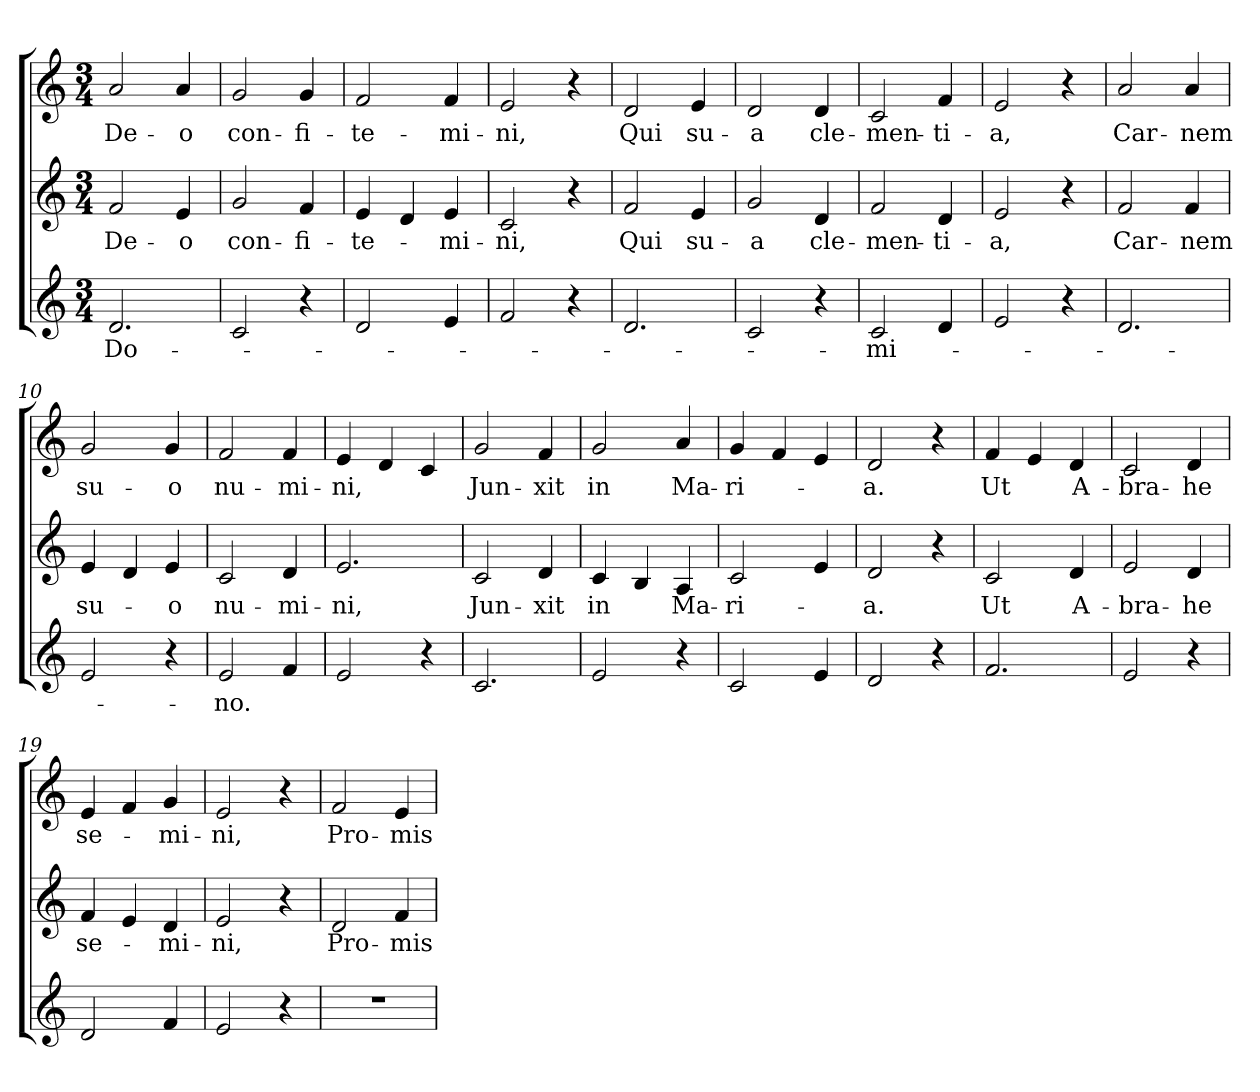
**kern	**text	**kern	**text	**kern	**text
*part3	*part3	*part2	*part2	*part1	*part1
*staff3	*staff3	*staff2	*staff2	*staff1	*staff1
*clefG2	*	*clefG2	*	*clefG2	*
*k[]	*	*k[]	*	*k[]	*
*C:	*	*C:	*	*C:	*
*M3/4	*	*M3/4	*	*M3/4	*
=1	=1	=1	=1	=1	=1
!	!LO:LY:b	!	!LO:LY:b	!	!LO:LY:b
2.d/	Do-	2f/	De-	2a/	De-
!	!	!	!LO:LY:b	!	!LO:LY:b
.	.	4e/	-o	4a/	-o
=2	=2	=2	=2	=2	=2
!	!	!	!LO:LY:b	!	!LO:LY:b
2c/	.	2g/	con-	2g/	con-
!	!	!	!LO:LY:b	!	!LO:LY:b
4r	.	4f/	-fi-	4g/	-fi-
=3	=3	=3	=3	=3	=3
!	!	!	!LO:LY:b	!	!LO:LY:b
2d/	.	4e/	-te-	2f/	-te-
.	.	4d/	.	.	.
!	!	!	!LO:LY:b	!	!LO:LY:b
4e/	.	4e/	-mi-	4f/	-mi-
=4	=4	=4	=4	=4	=4
!	!	!	!LO:LY:b	!	!LO:LY:b
2f/	.	2c/	-ni,	2e/	-ni,
4r	.	4r	.	4r	.
=5	=5	=5	=5	=5	=5
!	!	!	!LO:LY:b	!	!LO:LY:b
2.d/	.	2f/	Qui	2d/	Qui
!	!	!	!LO:LY:b	!	!LO:LY:b
.	.	4e/	su-	4e/	su-
=6	=6	=6	=6	=6	=6
!	!	!	!LO:LY:b	!	!LO:LY:b
2c/	.	2g/	-a	2d/	-a
!	!	!	!LO:LY:b	!	!LO:LY:b
4r	.	4d/	cle-	4d/	cle-
=7	=7	=7	=7	=7	=7
!	!LO:LY:b	!	!LO:LY:b	!	!LO:LY:b
2c/	-mi-	2f/	-men-	2c/	-men-
!	!	!	!LO:LY:b	!	!LO:LY:b
4d/	.	4d/	-ti-	4f/	-ti-
=8	=8	=8	=8	=8	=8
!	!	!	!LO:LY:b	!	!LO:LY:b
2e/	.	2e/	-a,	2e/	-a,
4r	.	4r	.	4r	.
=9	=9	=9	=9	=9	=9
!	!	!	!LO:LY:b	!	!LO:LY:b
2.d/	.	2f/	Car-	2a/	Car-
!	!	!	!LO:LY:b	!	!LO:LY:b
.	.	4f/	-nem	4a/	-nem
=10	=10	=10	=10	=10	=10
!	!	!	!LO:LY:b	!	!LO:LY:b
2e/	.	4e/	su-	2g/	su-
.	.	4d/	.	.	.
!	!	!	!LO:LY:b	!	!LO:LY:b
4r	.	4e/	-o	4g/	-o
=11	=11	=11	=11	=11	=11
!	!LO:LY:b	!	!LO:LY:b	!	!LO:LY:b
2e/	-no.	2c/	nu-	2f/	nu-
!	!	!	!LO:LY:b	!	!LO:LY:b
4f/	.	4d/	-mi-	4f/	-mi-
!!LO:LB:g=z
=12	=12	=12	=12	=12	=12
!	!	!	!LO:LY:b	!	!LO:LY:b
2e/	.	2.e/	-ni,	4e/	-ni,
.	.	.	.	4d/	.
4r	.	.	.	4c/	.
=13	=13	=13	=13	=13	=13
!	!	!	!LO:LY:b	!	!LO:LY:b
2.c/	.	2c/	Jun-	2g/	Jun-
!	!	!	!LO:LY:b	!	!LO:LY:b
.	.	4d/	-xit	4f/	-xit
=14	=14	=14	=14	=14	=14
!	!	!	!LO:LY:b	!	!LO:LY:b
2e/	.	4c/	in	2g/	in
.	.	4B/	.	.	.
!	!	!	!LO:LY:b	!	!LO:LY:b
4r	.	4A/	Ma-	4a/	Ma-
=15	=15	=15	=15	=15	=15
!	!	!	!LO:LY:b	!	!LO:LY:b
2c/	.	2c/	-ri-	4g/	-ri-
.	.	.	.	4f/	.
4e/	.	4e/	.	4e/	.
=16	=16	=16	=16	=16	=16
!	!	!	!LO:LY:b	!	!LO:LY:b
2d/	.	2d/	-a.	2d/	-a.
4r	.	4r	.	4r	.
=17	=17	=17	=17	=17	=17
!	!	!	!LO:LY:b	!	!LO:LY:b
2.f/	.	2c/	Ut	4f/	Ut
.	.	.	.	4e/	.
!	!	!	!LO:LY:b	!	!LO:LY:b
.	.	4d/	A-	4d/	A-
=18	=18	=18	=18	=18	=18
!	!	!	!LO:LY:b	!	!LO:LY:b
2e/	.	2e/	-bra-	2c/	-bra-
!	!	!	!LO:LY:b	!	!LO:LY:b
4r	.	4d/	-he	4d/	-he
=19	=19	=19	=19	=19	=19
!	!	!	!LO:LY:b	!	!LO:LY:b
2d/	.	4f/	se-	4e/	se-
.	.	4e/	.	4f/	.
!	!	!	!LO:LY:b	!	!LO:LY:b
4f/	.	4d/	-mi-	4g/	-mi-
=20	=20	=20	=20	=20	=20
!	!	!	!LO:LY:b	!	!LO:LY:b
2e/	.	2e/	-ni,	2e/	-ni,
4r	.	4r	.	4r	.
=21	=21	=21	=21	=21	=21
!	!	!	!LO:LY:b	!	!LO:LY:b
2.r	.	2d/	Pro-	2f/	Pro-
!	!	!	!LO:LY:b	!	!LO:LY:b
.	.	4f/	-mis-	4e/	-mis-
=	=	=	=	=	=
*-	*-	*-	*-	*-	*-
